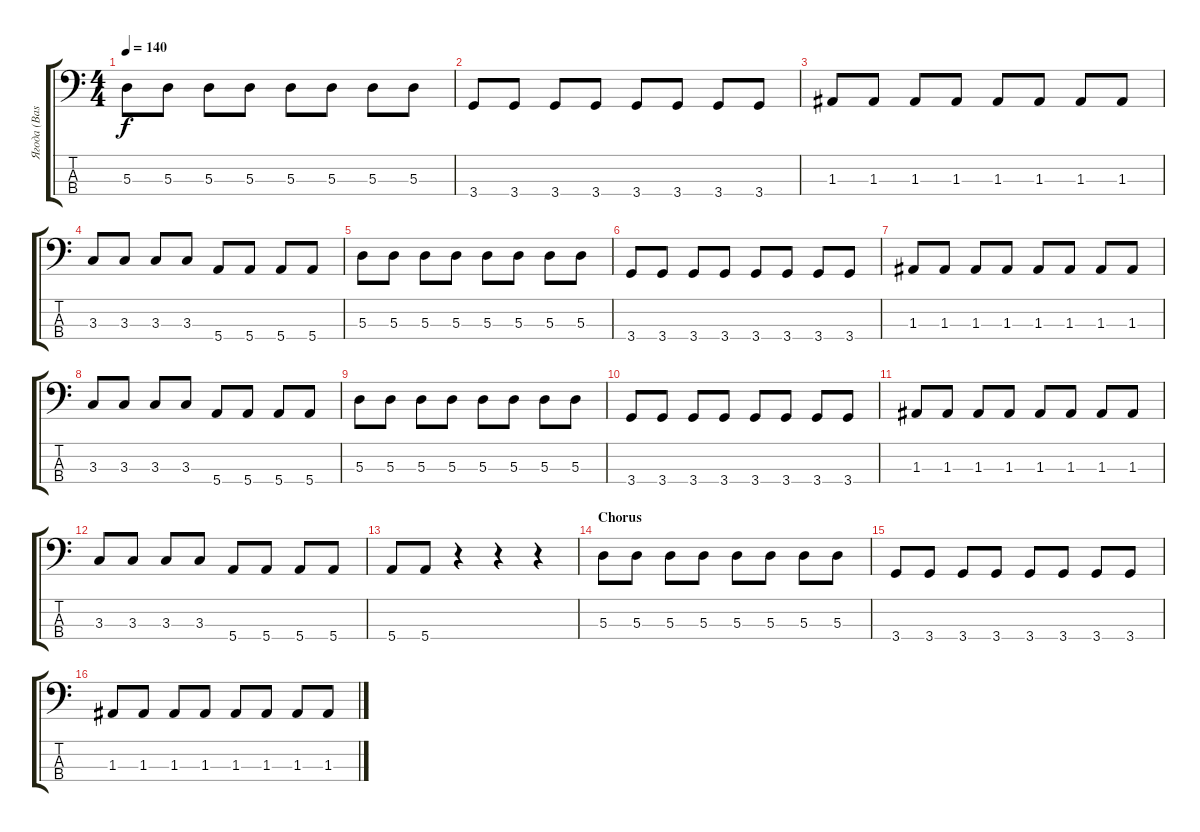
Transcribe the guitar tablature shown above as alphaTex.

\track ("Ягода (Bass)" "Ягода (Bas") {instrument electricbassfinger}
\staff {score tabs}
\tuning (G2 D2 A1 E1) {hide}
\ts (4 4)
\tempo 140
\clef f4
\ks c
5.3.8{dy f} 5.3.8 5.3.8 5.3.8 5.3.8 5.3.8 5.3.8 5.3.8 |
3.4.8 3.4.8 3.4.8 3.4.8 3.4.8 3.4.8 3.4.8 3.4.8 |
1.3.8 1.3.8 1.3.8 1.3.8 1.3.8 1.3.8 1.3.8 1.3.8 |
3.3.8 3.3.8 3.3.8 3.3.8 5.4.8 5.4.8 5.4.8 5.4.8 |
5.3.8 5.3.8 5.3.8 5.3.8 5.3.8 5.3.8 5.3.8 5.3.8 |
3.4.8 3.4.8 3.4.8 3.4.8 3.4.8 3.4.8 3.4.8 3.4.8 |
1.3.8 1.3.8 1.3.8 1.3.8 1.3.8 1.3.8 1.3.8 1.3.8 |
3.3.8 3.3.8 3.3.8 3.3.8 5.4.8 5.4.8 5.4.8 5.4.8 |
5.3.8 5.3.8 5.3.8 5.3.8 5.3.8 5.3.8 5.3.8 5.3.8 |
3.4.8 3.4.8 3.4.8 3.4.8 3.4.8 3.4.8 3.4.8 3.4.8 |
1.3.8 1.3.8 1.3.8 1.3.8 1.3.8 1.3.8 1.3.8 1.3.8 |
3.3.8 3.3.8 3.3.8 3.3.8 5.4.8 5.4.8 5.4.8 5.4.8 |
5.4.8 5.4.8 r.4 r.4 r.4 |
\section ("" "Chorus")
5.3.8 5.3.8 5.3.8 5.3.8 5.3.8 5.3.8 5.3.8 5.3.8 |
3.4.8 3.4.8 3.4.8 3.4.8 3.4.8 3.4.8 3.4.8 3.4.8 |
1.3.8 1.3.8 1.3.8 1.3.8 1.3.8 1.3.8 1.3.8 1.3.8
